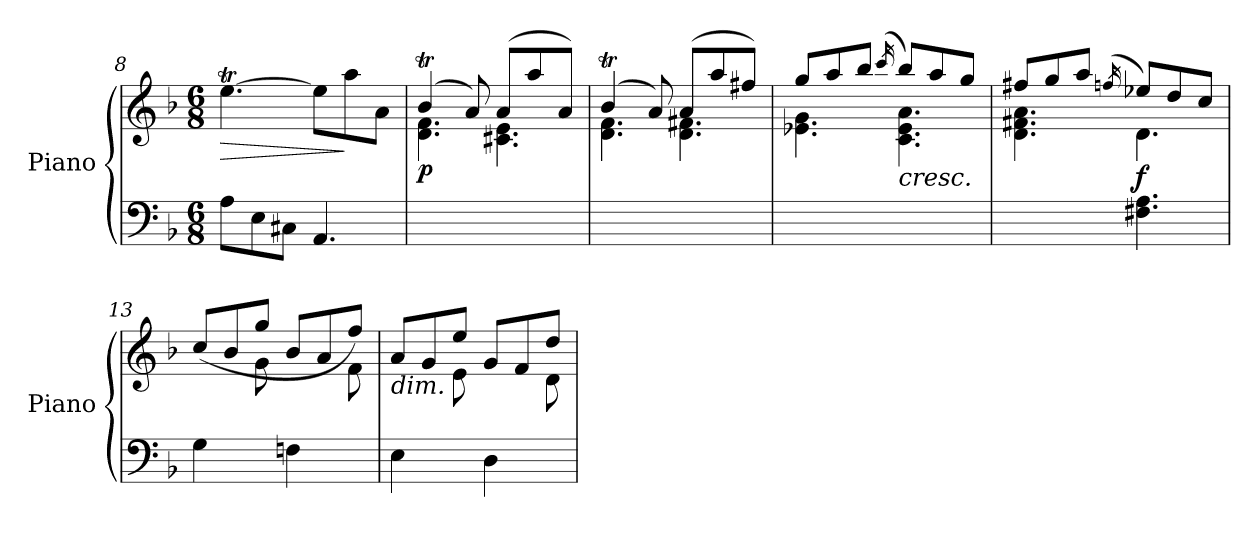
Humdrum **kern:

**kern	**kern	**dynam
*part1	*part1	*part1
*staff2	*staff1	*staff1/2
*I"Piano	*	*
*I'Piano	*	*
*clefF4	*clefG2	*
*k[b-]	*k[b-]	*
*M6/8	*M6/8	*
=8	=8	=8
!	!	!LO:HP:b
8A\L	[>4.eet\	>
8E\	.	.
8C#X\J	.	.
4.AA/	8eeTTT\L]	.
.	8aa\	]
.	8a\J	.
=9	=9	=9
*	*^	*
!	!	!	!LO:DY:b
2.ryy	(4b-T/	4.d\ 4.f\	p
.	8a/)	.	.
.	(8a/L	4.c#X\ 4.e\	.
.	8aa/	.	.
.	8a/J)	.	.
=10	=10	=10	=10
2.ryy	(4b-T/	4.d\ 4.f\	.
.	8a/)	.	.
.	(8a/L	4.d\ 4.f#X\	.
.	8aa/	.	.
.	8ff#X/J)	.	.
!!LO:LB:g=z	!!
=11	=11	=11	=11
2.ryy	8gg/L	4.e-X\ 4.g\	.
.	8aa/	.	.
.	8bb-/J	.	.
.	(<16qccc/	.	.
!	!LO:TX:b:i:t=cresc.	!	!
.	8bb-/L)	4.c\ 4.e-\ 4.a\	.
.	8aa/	.	.
.	8gg/J	.	.
=12	=12	=12	=12
4.ryy	8ff#X/L	4.d\ 4.f#X\ 4.a\	.
.	8gg/	.	.
.	8aa/J	.	.
.	(<16qffn/	.	.
!	!	!	!LO:DY:b
4.F#X\ 4.A\	8ee-X/L)	4.d\	f
.	8dd/	.	.
.	8cc/J	.	.
=13	=13	=13	=13
4G\	(8cc/L	4ryy	.
.	8b-/	.	.
8ryy	8gg/J	8g\	.
4Fn\	8b-/L	4ryy	.
.	8a/	.	.
8ryy	8ff/J)	8f\	.
!!LO:LB:g=z	!!
=14	=14	=14	=14
!	!LO:TX:b:i:t=dim.	!	!
4E\	8a/L	4ryy	.
.	8g/	.	.
8ryy	8ee/J	8e\	.
4D\	8g/L	4ryy	.
.	8f/	.	.
8ryy	8dd/J	8d\	.
*	*v	*v	*
=	=	=
*-	*-	*-
